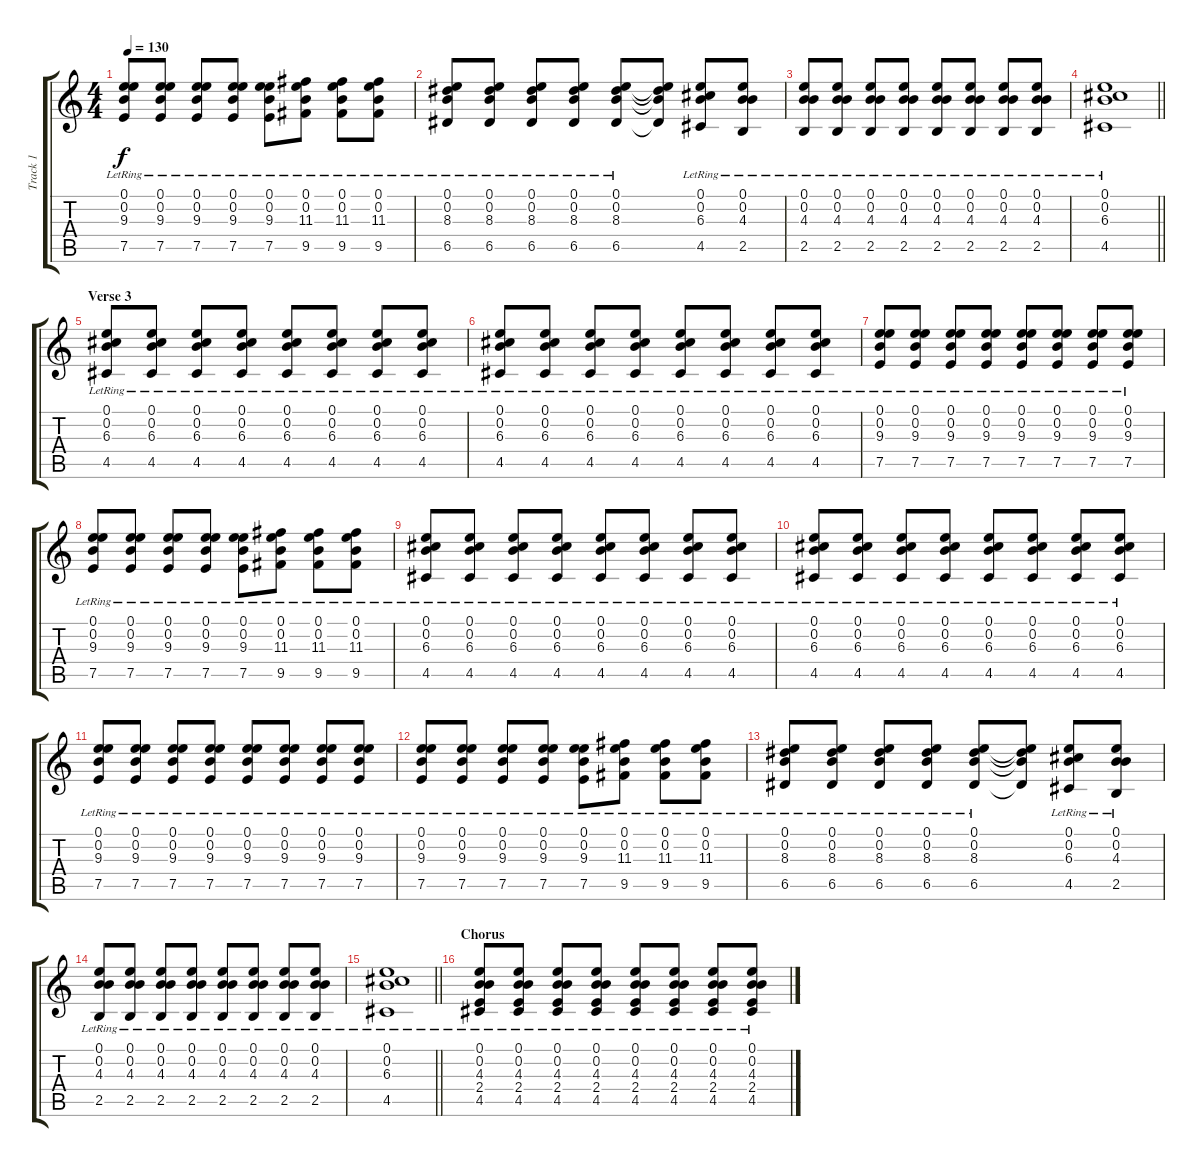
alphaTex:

\track ("Track 1" "Track 1") {instrument acousticguitarsteel}
\staff {score tabs}
\tuning (E4 B3 G3 D3 A2 E2) {hide}
\ts (4 4)
\tempo 130
\clef g2
\ks c
(0.1{lr} 0.2{lr} 9.3{lr} 7.5{lr}).8{dy f} (0.1{lr} 0.2{lr} 9.3{lr} 7.5{lr}).8 (0.1{lr} 0.2{lr} 9.3{lr} 7.5{lr}).8 (0.1{lr} 0.2{lr} 9.3{lr} 7.5{lr}).8 (0.1{lr} 0.2{lr} 9.3{lr} 7.5{lr}).8 (0.1{lr} 0.2{lr} 11.3{lr} 9.5{lr}).8 (0.1{lr} 0.2{lr} 11.3{lr} 9.5{lr}).8 (0.1{lr} 0.2{lr} 11.3{lr} 9.5{lr}).8 |
(0.1{lr} 0.2{lr} 8.3{lr} 6.5{lr}).8 (0.1{lr} 0.2{lr} 8.3{lr} 6.5{lr}).8 (0.1{lr} 0.2{lr} 8.3{lr} 6.5{lr}).8 (0.1{lr} 0.2{lr} 8.3{lr} 6.5{lr}).8 (0.1{lr} 0.2{lr} 8.3{lr} 6.5{lr}).8 (0.1{t} 0.2{t} 8.3{t} 6.5{t}).8 (0.1{lr} 0.2{lr} 6.3{lr} 4.5{lr}).8 (0.1{lr} 0.2{lr} 4.3{lr} 2.5{lr}).8 |
(0.1{lr} 0.2{lr} 4.3{lr} 2.5{lr}).8 (0.1{lr} 0.2{lr} 4.3{lr} 2.5{lr}).8 (0.1{lr} 0.2{lr} 4.3{lr} 2.5{lr}).8 (0.1{lr} 0.2{lr} 4.3{lr} 2.5{lr}).8 (0.1{lr} 0.2{lr} 4.3{lr} 2.5{lr}).8 (0.1{lr} 0.2{lr} 4.3{lr} 2.5{lr}).8 (0.1{lr} 0.2{lr} 4.3{lr} 2.5{lr}).8 (0.1{lr} 0.2{lr} 4.3{lr} 2.5{lr}).8 |
\barLineRight lightlight
(0.1{lr} 0.2{lr} 6.3{lr} 4.5{lr}).1 |
\section ("" "Verse 3")
(0.1{lr} 0.2{lr} 6.3{lr} 4.5{lr}).8 (0.1{lr} 0.2{lr} 6.3{lr} 4.5{lr}).8 (0.1{lr} 0.2{lr} 6.3{lr} 4.5{lr}).8 (0.1{lr} 0.2{lr} 6.3{lr} 4.5{lr}).8 (0.1{lr} 0.2{lr} 6.3{lr} 4.5{lr}).8 (0.1{lr} 0.2{lr} 6.3{lr} 4.5{lr}).8 (0.1{lr} 0.2{lr} 6.3{lr} 4.5{lr}).8 (0.1{lr} 0.2{lr} 6.3{lr} 4.5{lr}).8 |
(0.1{lr} 0.2{lr} 6.3{lr} 4.5{lr}).8 (0.1{lr} 0.2{lr} 6.3{lr} 4.5{lr}).8 (0.1{lr} 0.2{lr} 6.3{lr} 4.5{lr}).8 (0.1{lr} 0.2{lr} 6.3{lr} 4.5{lr}).8 (0.1{lr} 0.2{lr} 6.3{lr} 4.5{lr}).8 (0.1{lr} 0.2{lr} 6.3{lr} 4.5{lr}).8 (0.1{lr} 0.2{lr} 6.3{lr} 4.5{lr}).8 (0.1{lr} 0.2{lr} 6.3{lr} 4.5{lr}).8 |
(0.1{lr} 0.2{lr} 9.3{lr} 7.5{lr}).8 (0.1{lr} 0.2{lr} 9.3{lr} 7.5{lr}).8 (0.1{lr} 0.2{lr} 9.3{lr} 7.5{lr}).8 (0.1{lr} 0.2{lr} 9.3{lr} 7.5{lr}).8 (0.1{lr} 0.2{lr} 9.3{lr} 7.5{lr}).8 (0.1{lr} 0.2{lr} 9.3{lr} 7.5{lr}).8 (0.1{lr} 0.2{lr} 9.3{lr} 7.5{lr}).8 (0.1{lr} 0.2{lr} 9.3{lr} 7.5{lr}).8 |
(0.1{lr} 0.2{lr} 9.3{lr} 7.5{lr}).8 (0.1{lr} 0.2{lr} 9.3{lr} 7.5{lr}).8 (0.1{lr} 0.2{lr} 9.3{lr} 7.5{lr}).8 (0.1{lr} 0.2{lr} 9.3{lr} 7.5{lr}).8 (0.1{lr} 0.2{lr} 9.3{lr} 7.5{lr}).8 (0.1{lr} 0.2{lr} 11.3{lr} 9.5{lr}).8 (0.1{lr} 0.2{lr} 11.3{lr} 9.5{lr}).8 (0.1{lr} 0.2{lr} 11.3{lr} 9.5{lr}).8 |
(0.1{lr} 0.2{lr} 6.3{lr} 4.5{lr}).8 (0.1{lr} 0.2{lr} 6.3{lr} 4.5{lr}).8 (0.1{lr} 0.2{lr} 6.3{lr} 4.5{lr}).8 (0.1{lr} 0.2{lr} 6.3{lr} 4.5{lr}).8 (0.1{lr} 0.2{lr} 6.3{lr} 4.5{lr}).8 (0.1{lr} 0.2{lr} 6.3{lr} 4.5{lr}).8 (0.1{lr} 0.2{lr} 6.3{lr} 4.5{lr}).8 (0.1{lr} 0.2{lr} 6.3{lr} 4.5{lr}).8 |
(0.1{lr} 0.2{lr} 6.3{lr} 4.5{lr}).8 (0.1{lr} 0.2{lr} 6.3{lr} 4.5{lr}).8 (0.1{lr} 0.2{lr} 6.3{lr} 4.5{lr}).8 (0.1{lr} 0.2{lr} 6.3{lr} 4.5{lr}).8 (0.1{lr} 0.2{lr} 6.3{lr} 4.5{lr}).8 (0.1{lr} 0.2{lr} 6.3{lr} 4.5{lr}).8 (0.1{lr} 0.2{lr} 6.3{lr} 4.5{lr}).8 (0.1{lr} 0.2{lr} 6.3{lr} 4.5{lr}).8 |
(0.1{lr} 0.2{lr} 9.3{lr} 7.5{lr}).8 (0.1{lr} 0.2{lr} 9.3{lr} 7.5{lr}).8 (0.1{lr} 0.2{lr} 9.3{lr} 7.5{lr}).8 (0.1{lr} 0.2{lr} 9.3{lr} 7.5{lr}).8 (0.1{lr} 0.2{lr} 9.3{lr} 7.5{lr}).8 (0.1{lr} 0.2{lr} 9.3{lr} 7.5{lr}).8 (0.1{lr} 0.2{lr} 9.3{lr} 7.5{lr}).8 (0.1{lr} 0.2{lr} 9.3{lr} 7.5{lr}).8 |
(0.1{lr} 0.2{lr} 9.3{lr} 7.5{lr}).8 (0.1{lr} 0.2{lr} 9.3{lr} 7.5{lr}).8 (0.1{lr} 0.2{lr} 9.3{lr} 7.5{lr}).8 (0.1{lr} 0.2{lr} 9.3{lr} 7.5{lr}).8 (0.1{lr} 0.2{lr} 9.3{lr} 7.5{lr}).8 (0.1{lr} 0.2{lr} 11.3{lr} 9.5{lr}).8 (0.1{lr} 0.2{lr} 11.3{lr} 9.5{lr}).8 (0.1{lr} 0.2{lr} 11.3{lr} 9.5{lr}).8 |
(0.1{lr} 0.2{lr} 8.3{lr} 6.5{lr}).8 (0.1{lr} 0.2{lr} 8.3{lr} 6.5{lr}).8 (0.1{lr} 0.2{lr} 8.3{lr} 6.5{lr}).8 (0.1{lr} 0.2{lr} 8.3{lr} 6.5{lr}).8 (0.1{lr} 0.2{lr} 8.3{lr} 6.5{lr}).8 (0.1{t} 0.2{t} 8.3{t} 6.5{t}).8 (0.1{lr} 0.2{lr} 6.3{lr} 4.5{lr}).8 (0.1{lr} 0.2{lr} 4.3{lr} 2.5{lr}).8 |
(0.1{lr} 0.2{lr} 4.3{lr} 2.5{lr}).8 (0.1{lr} 0.2{lr} 4.3{lr} 2.5{lr}).8 (0.1{lr} 0.2{lr} 4.3{lr} 2.5{lr}).8 (0.1{lr} 0.2{lr} 4.3{lr} 2.5{lr}).8 (0.1{lr} 0.2{lr} 4.3{lr} 2.5{lr}).8 (0.1{lr} 0.2{lr} 4.3{lr} 2.5{lr}).8 (0.1{lr} 0.2{lr} 4.3{lr} 2.5{lr}).8 (0.1{lr} 0.2{lr} 4.3{lr} 2.5{lr}).8 |
\barLineRight lightlight
(0.1{lr} 0.2{lr} 6.3{lr} 4.5{lr}).1 |
\section ("" "Chorus")
(0.1{lr} 0.2{lr} 4.3{lr} 2.4{lr} 4.5{lr}).8 (0.1{lr} 0.2{lr} 4.3{lr} 2.4{lr} 4.5{lr}).8 (0.1{lr} 0.2{lr} 4.3{lr} 2.4{lr} 4.5{lr}).8 (0.1{lr} 0.2{lr} 4.3{lr} 2.4{lr} 4.5{lr}).8 (0.1{lr} 0.2{lr} 4.3{lr} 2.4{lr} 4.5{lr}).8 (0.1{lr} 0.2{lr} 4.3{lr} 2.4{lr} 4.5{lr}).8 (0.1{lr} 0.2{lr} 4.3{lr} 2.4{lr} 4.5{lr}).8 (0.1{lr} 0.2{lr} 4.3{lr} 2.4{lr} 4.5{lr}).8
